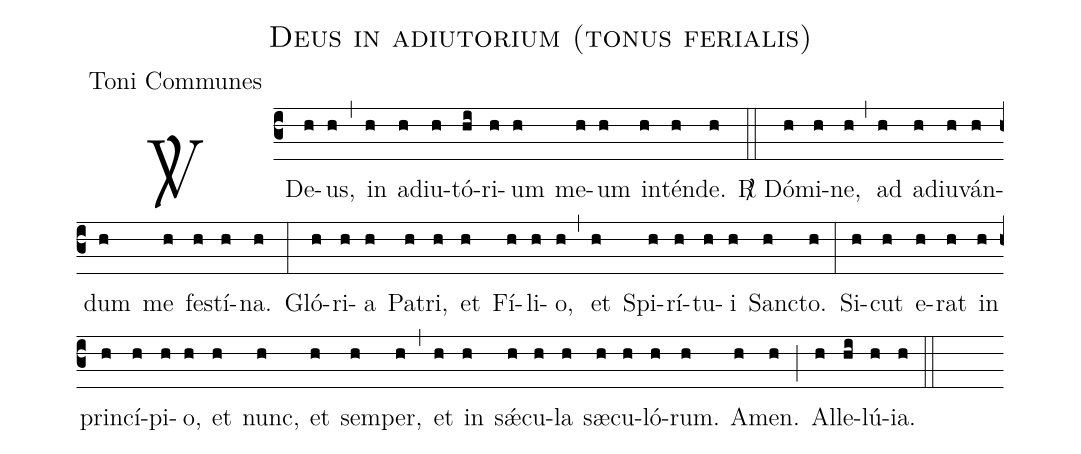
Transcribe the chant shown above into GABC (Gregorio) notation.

name:Deus in adiutorium (tonus ferialis);
office-part:Toni Communes;
%%
(c3) <sp>V/</sp> De(h)us,(h) (,)in(h) ad(h)iu(h)tó(hi)ri(h)um(h) me(h)um(h) in(h)tén(h)de.(h) (::)
<sp>R/</sp> Dó(h)mi(h)ne,(h) (,) ad(h) ad(h)iu(h)ván(h)dum(h) me(h) fes(h)tí(h)na.(h) (:) Gló(h)ri(h)a(h) Pa(h)tri,(h) et(h) Fí(h)li(h)o,(h) (,) et(h) Spi(h)rí(h)tu(h)i(h) Sanc(h)to.(h) (:)
Si(h)cut(h) e(h)rat(h) in(h) prin(h)cí(h)pi(h)o,(h) et(h) nunc,(h) et(h) sem(h)per,(h) (,) et(h) in(h) sǽ(h)cu(h)la(h) sæ(h)cu(h)ló(h)rum.(h)
Am(h)en.(h) (;) Al(h)le(hi)lú(h)ia.(h) (::)
